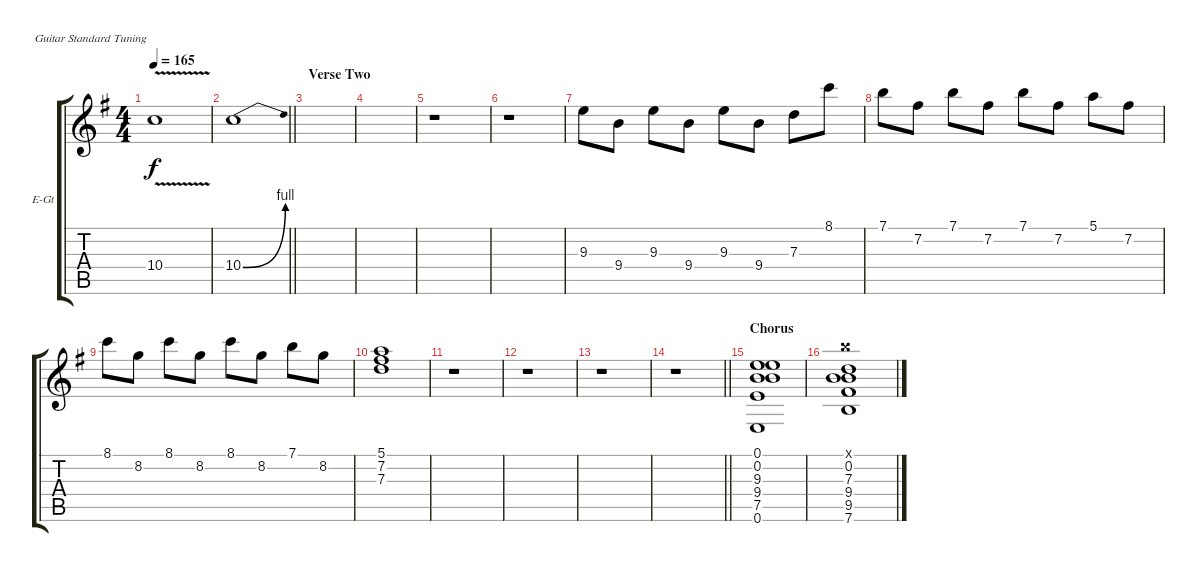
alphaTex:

\bracketExtendMode groupsimilarinstruments
\firstSystemTrackNameOrientation horizontal
\otherSystemsTrackNameOrientation horizontal
\track ("Track 2" "E-Gt") {instrument overdrivenguitar}
\staff {score tabs}
\tuning (E4 B3 G3 D3 A2 E2)
\ts (4 4)
\tempo 165
\clef g2
\ks eminor
10.4{v}.1{dy f} |
\barLineRight lightlight
10.4{be (bend 0 0 5.3999999999999995 4)}.1 |
\section ("" "Verse Two")
|
|
r.1 |
r.1 |
9.3.8 9.4.8 9.3.8 9.4.8 9.3.8 9.4.8 7.3.8 8.1.8 |
7.1.8 7.2.8 7.1.8 7.2.8 7.1.8 7.2.8 5.1.8 7.2.8 |
8.1.8 8.2.8 8.1.8 8.2.8 8.1.8 8.2.8 7.1.8 8.2.8 |
(5.1 7.2 7.3).1 |
r.1 |
r.1 |
r.1 |
\barLineRight lightlight
r.1 |
\section ("" "Chorus")
(0.1 0.2 9.3 9.4 7.5 0.6).1 |
(7.1{x} 0.2 7.3 9.4 9.5 7.6).1
